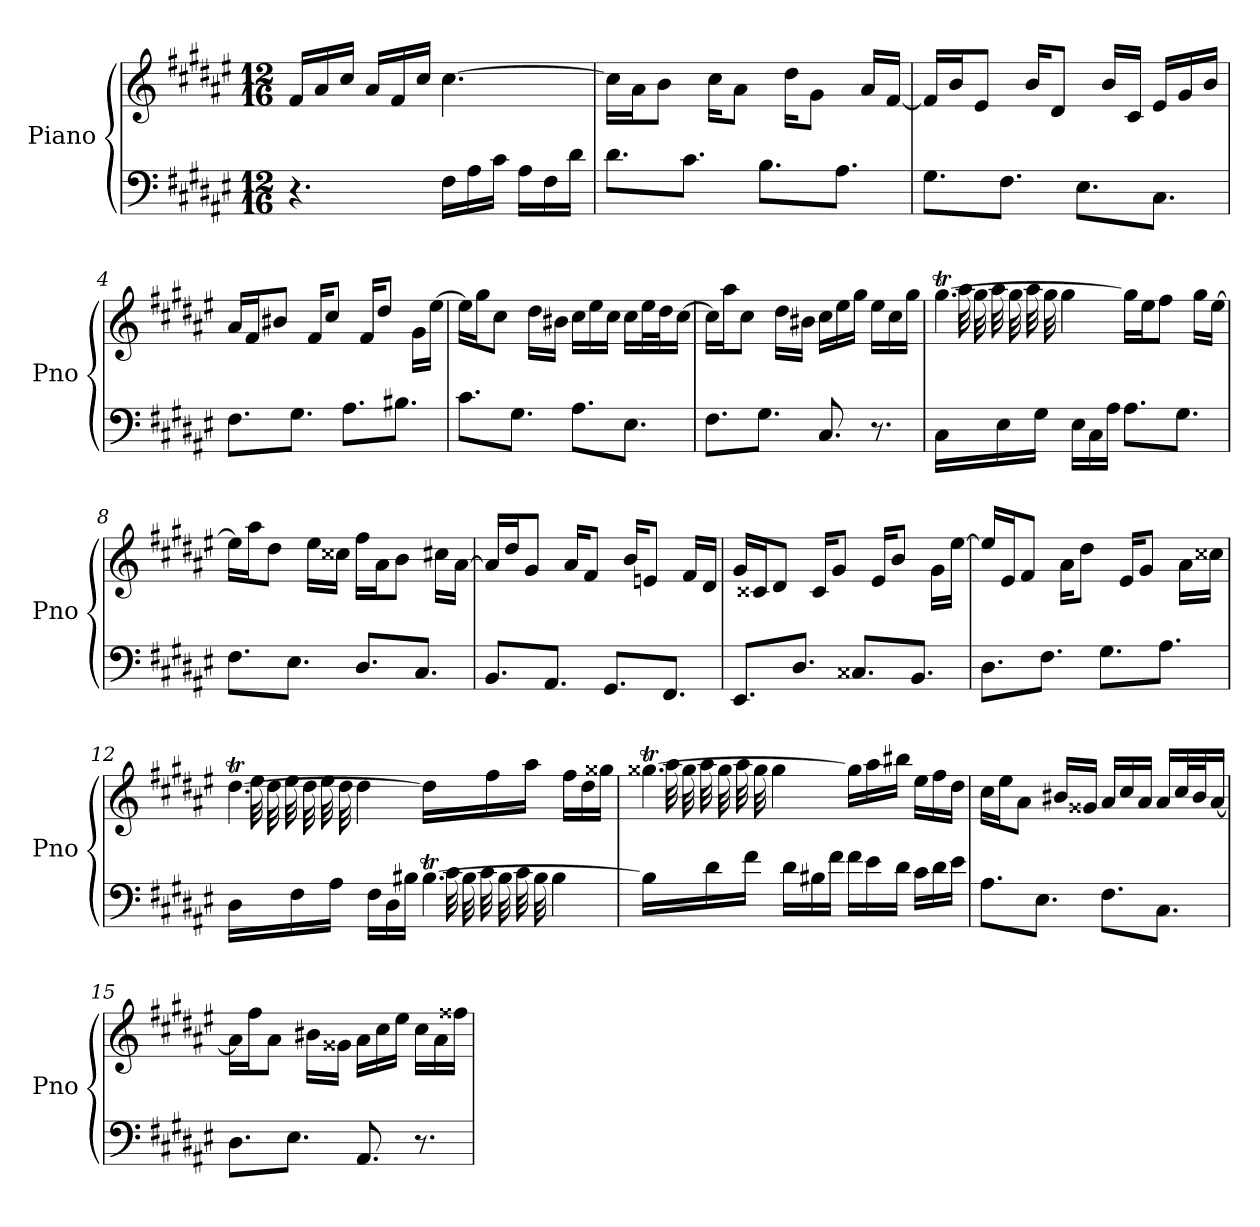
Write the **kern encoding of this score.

**kern	**kern
*part1	*part1
*staff2	*staff1
*I"Piano	*
*I'Pno	*
*clefF4	*clefG2
*k[f#c#g#d#a#e#]	*k[f#c#g#d#a#e#]
*F#:	*F#:
*M12/16	*M12/16
=1	=1
4.r	16f#/LL
.	16a#/
.	16cc#/JJ
.	16a#/LL
.	16f#/
.	16cc#/JJ
16F#\LL	[4.cc#\
16A#\	.
16c#\JJ	.
16A#\LL	.
16F#\	.
16d#\JJ	.
=2	=2
8.d#\L	16cc#\LL]
.	16a#\J
.	8b\J
8.c#\J	.
.	16cc#\KL
.	8a#\J
8.B\L	.
.	16dd#\KL
.	8g#\J
8.A#\J	.
.	16a#/LL
.	[16f#/JJ
=3	=3
8.G#\L	16f#/LL]
.	16b/J
.	8e#/J
8.F#\J	.
.	16b/KL
.	8d#/J
8.E#\L	.
.	16b/LL
.	16c#/JJ
8.C#\J	16e#/LL
.	16g#/
.	16b/JJ
=4	=4
8.F#\L	16a#/LL
.	16f#/J
.	8b#X/J
8.G#\J	.
.	16f#/KL
.	8cc#/J
8.A#\L	.
.	16f#/KL
.	8dd#/J
8.B#X\J	.
.	16g#\LL
.	[16ee#\JJ
!!LO:LB:g=z
=5	=5
8.c#\L	16ee#\LL]
.	16gg#\J
.	8cc#\J
8.G#\J	.
.	16dd#\LL
.	16b#X\JJ
8.A#\L	16cc#\LL
.	16ee#\
.	16cc#\JJ
8.E#\J	16cc#\LL
.	32ee#\L
.	32dd#\J
.	[16cc#\JJ
=6	=6
8.F#\L	16cc#\LL]
.	16aa#\J
.	8cc#\J
8.G#\J	.
.	16dd#\LL
.	16b#X\JJ
8.C#/	16cc#\LL
.	16ee#\
.	16gg#\JJ
8.r	16ee#\LL
.	16cc#\
.	16gg#\JJ
=7	=7
*	*^
*	*	*Xtuplet
16C#\LL	[4.gg#T\	112%3aa#
.	.	112%3gg#
.	.	112%3aa#
16E#\	.	.
.	.	112%3gg#
.	.	112%3aa#
16G#\JJ	.	.
.	.	112%3gg#
.	.	14%3gg#
16E#\LL	.	.
16C#\	.	.
16A#\JJ	.	.
8.A#\L	16gg#\LL]	4.ryy
.	16ee#\J	.
.	8ff#\J	.
8.G#\J	.	.
.	16gg#\LL	.
.	[16ee#\JJ	.
*	*v	*v
!!LO:LB:g=z
=8	=8
8.F#\L	16ee#\LL]
.	16aa#\J
.	8dd#\J
8.E#\J	.
.	16ee#\LL
.	16cc##X\JJ
8.D#/L	16ff#\LL
.	16a#\J
.	8b\J
8.C#/J	.
.	16cc#X\LL
.	[16a#\JJ
!!LO:LB:g=z
=9	=9
8.BB/L	16a#/LL]
.	16dd#/J
.	8g#/J
8.AA#/J	.
.	16a#/KL
.	8f#/J
8.GG#/L	.
.	16b/KL
.	8en/J
8.FF#/J	.
.	16f#/LL
.	16d#/JJ
=10	=10
8.EE#/L	16g#/LL
.	16c##X/J
.	8d#/J
8.D#/J	.
.	16c##/KL
.	8g#/J
8.C##X/L	.
.	16e#/KL
.	8b/J
8.BB/J	.
.	16g#\LL
.	[16ee#\JJ
=11	=11
8.D#\L	16ee#/LL]
.	16e#/J
.	8f#/J
8.F#\J	.
.	16a#\KL
.	8dd#\J
8.G#\L	.
.	16e#/KL
.	8g#/J
8.A#\J	.
.	16a#\LL
.	16cc##X\JJ
!!LO:LB:g=z
=12	=12
*^	*^
16D#\LL	4.ryy	[4.dd#T\	112%3ee#
.	.	.	112%3dd#
.	.	.	112%3ee#
16F#\	.	.	.
.	.	.	112%3dd#
.	.	.	112%3ee#
16A#\JJ	.	.	.
.	.	.	112%3dd#
.	.	.	14%3dd#
16F#\LL	.	.	.
16D#\	.	.	.
16B#X\JJ	.	.	.
*	*Xtuplet	*	*
[4.B#t\	112%3c#	16dd#\LL]	4.ryy
.	112%3B#	.	.
.	112%3c#	.	.
.	.	16ff#\	.
.	112%3B#	.	.
.	112%3c#	.	.
.	.	16aa#\JJ	.
.	112%3B#	.	.
.	14%3B#	.	.
.	.	16ff#\LL	.
.	.	16dd#\	.
.	.	16gg##X\JJ	.
*v	*v	*	*
!!LO:PB:g=z	!!
=13	=13	=13
16B#\LL]	[4.gg##Xt\	112%3aa#
.	.	112%3gg##
.	.	112%3aa#
16d#\	.	.
.	.	112%3gg##
.	.	112%3aa#
16f#\JJ	.	.
.	.	112%3gg##
.	.	14%3gg##
16d#\LL	.	.
16B#X\	.	.
16f#\JJ	.	.
16f#\LL	16gg##\LL]	4.ryy
16e#\	16aa#\	.
16d#\JJ	16bb#X\JJ	.
16c#\LL	16ee#\LL	.
16d#\	16ff#\	.
16e#\JJ	16dd#\JJ	.
*	*v	*v
=14	=14
8.A#\L	16cc#\LL
.	16ee#\J
.	8a#\J
8.E#\J	.
.	16b#X/LL
.	16g##X/JJ
8.F#\L	16a#/LL
.	16cc#/
.	16a#/JJ
8.C#\J	16a#/LL
.	32cc#/L
.	32b#/J
.	[16a#/JJ
=15	=15
8.D#\L	16a#\LL]
.	16ff#\J
.	8a#\J
8.E#\J	.
.	16b#X\LL
.	16g##X\JJ
8.AA#/	16a#\LL
.	16cc#\
.	16ee#\JJ
8.r	16cc#\LL
.	16a#\
.	16ff##X\JJ
=	=
*-	*-
